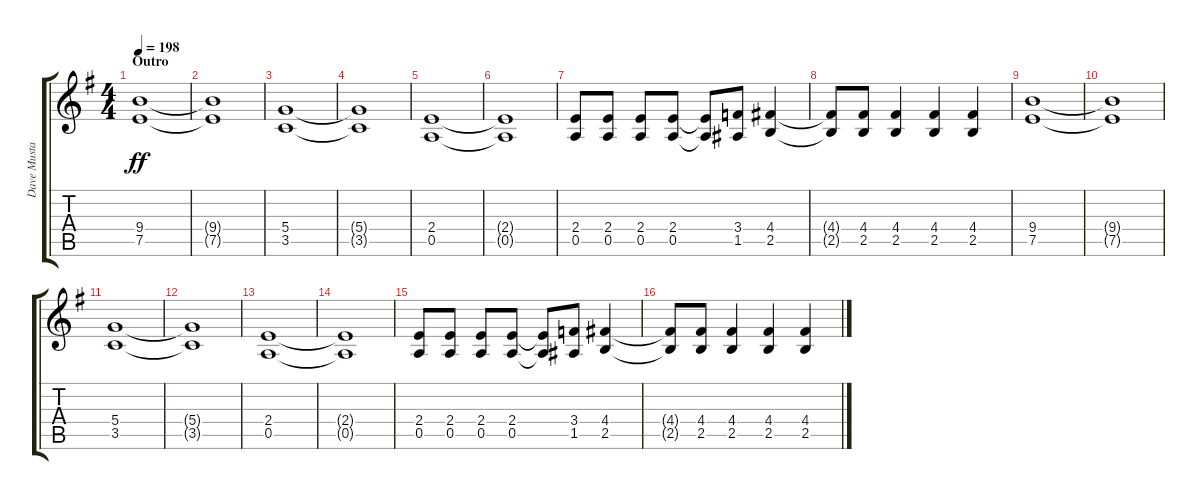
\track ("Dave Mustaine" "Dave Musta") {instrument distortionguitar}
\staff {score tabs}
\tuning (E4 B3 G3 D3 A2 E2) {hide}
\ts (4 4)
\section ("" "Outro")
\tempo 198
\clef g2
\ks g
(9.4 7.5).1{dy ff} |
(9.4{t} 7.5{t}).1 |
(5.4 3.5).1 |
(5.4{t} 3.5{t}).1 |
(2.4 0.5).1 |
(2.4{t} 0.5{t}).1 |
(2.4 0.5).8 (2.4 0.5).8 (2.4 0.5).8 (2.4 0.5).8 (2.4{t} 0.5{t}).8 (3.4 1.5).8 (4.4 2.5).4 |
(4.4{t} 2.5{t}).8 (4.4 2.5).8 (4.4 2.5).4 (4.4 2.5).4 (4.4 2.5).4 |
(9.4 7.5).1 |
(9.4{t} 7.5{t}).1 |
(5.4 3.5).1 |
(5.4{t} 3.5{t}).1 |
(2.4 0.5).1 |
(2.4{t} 0.5{t}).1 |
(2.4 0.5).8 (2.4 0.5).8 (2.4 0.5).8 (2.4 0.5).8 (2.4{t} 0.5{t}).8 (3.4 1.5).8 (4.4 2.5).4 |
(4.4{t} 2.5{t}).8 (4.4 2.5).8 (4.4 2.5).4 (4.4 2.5).4 (4.4 2.5).4
